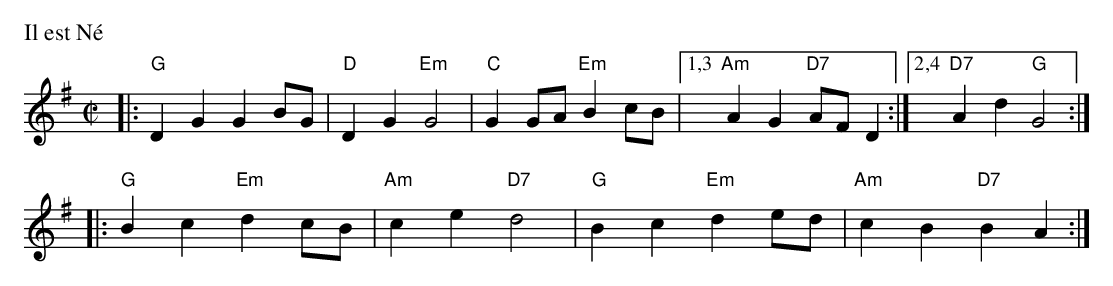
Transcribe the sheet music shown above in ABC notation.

X:1
P: Il est N\'e
M: C|
L: 1/8
K: G
|:"G"D2 G2 G2 BG | "D"D2 G2 "Em"G4 | "C"G2 GA "Em"B2 cB |[1,3 "Am"A2 G2 "D7"AF D2 \
                                                       :|[2,4 "D7"A2 d2 "G"G4 :|
|:"G"B2 c2 "Em"d2 cB | "Am"c2 e2 "D7"d4 | "G"B2 c2 "Em"d2 ed | "Am"c2 B2 "D7"B2 A2 :|
